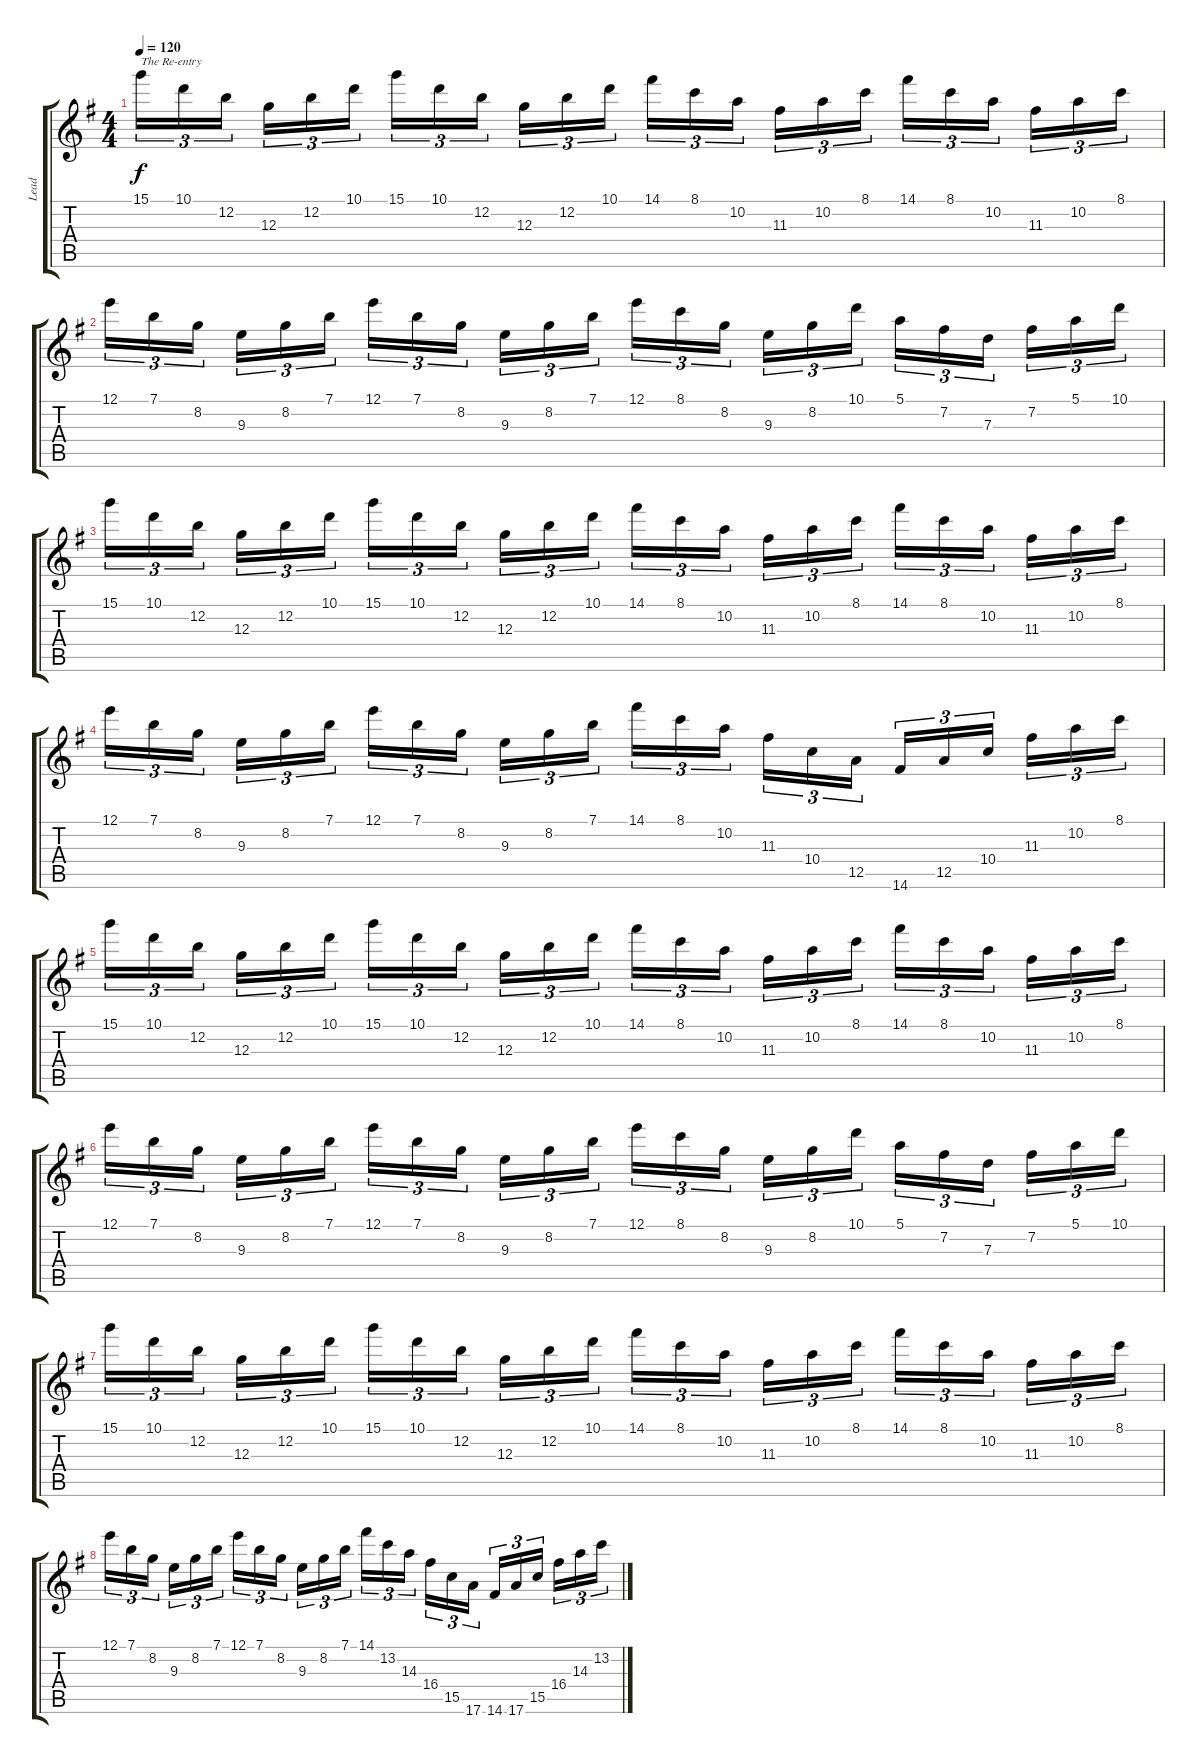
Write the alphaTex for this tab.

\track ("Lead" "Lead") {instrument electricguitarclean}
\staff {score tabs}
\tuning (E4 B3 G3 D3 A2 E2) {hide}
\ts (4 4)
\tempo 120
\clef g2
\ks g
15.1.16{tu (3 2) txt "The Re-entry" dy f} 10.1.16{tu (3 2)} 12.2.16{tu (3 2) beam splitsecondary} 12.3.16{tu (3 2)} 12.2.16{tu (3 2)} 10.1.16{tu (3 2)} 15.1.16{tu (3 2)} 10.1.16{tu (3 2)} 12.2.16{tu (3 2) beam splitsecondary} 12.3.16{tu (3 2)} 12.2.16{tu (3 2)} 10.1.16{tu (3 2)} 14.1.16{tu (3 2)} 8.1.16{tu (3 2)} 10.2.16{tu (3 2) beam splitsecondary} 11.3.16{tu (3 2)} 10.2.16{tu (3 2)} 8.1.16{tu (3 2)} 14.1.16{tu (3 2)} 8.1.16{tu (3 2)} 10.2.16{tu (3 2) beam splitsecondary} 11.3.16{tu (3 2)} 10.2.16{tu (3 2)} 8.1.16{tu (3 2)} |
12.1.16{tu (3 2)} 7.1.16{tu (3 2)} 8.2.16{tu (3 2) beam splitsecondary} 9.3.16{tu (3 2)} 8.2.16{tu (3 2)} 7.1.16{tu (3 2)} 12.1.16{tu (3 2)} 7.1.16{tu (3 2)} 8.2.16{tu (3 2) beam splitsecondary} 9.3.16{tu (3 2)} 8.2.16{tu (3 2)} 7.1.16{tu (3 2)} 12.1.16{tu (3 2)} 8.1.16{tu (3 2)} 8.2.16{tu (3 2) beam splitsecondary} 9.3.16{tu (3 2)} 8.2.16{tu (3 2)} 10.1.16{tu (3 2)} 5.1.16{tu (3 2)} 7.2.16{tu (3 2)} 7.3.16{tu (3 2) beam splitsecondary} 7.2.16{tu (3 2)} 5.1.16{tu (3 2)} 10.1.16{tu (3 2)} |
15.1.16{tu (3 2)} 10.1.16{tu (3 2)} 12.2.16{tu (3 2) beam splitsecondary} 12.3.16{tu (3 2)} 12.2.16{tu (3 2)} 10.1.16{tu (3 2)} 15.1.16{tu (3 2)} 10.1.16{tu (3 2)} 12.2.16{tu (3 2) beam splitsecondary} 12.3.16{tu (3 2)} 12.2.16{tu (3 2)} 10.1.16{tu (3 2)} 14.1.16{tu (3 2)} 8.1.16{tu (3 2)} 10.2.16{tu (3 2) beam splitsecondary} 11.3.16{tu (3 2)} 10.2.16{tu (3 2)} 8.1.16{tu (3 2)} 14.1.16{tu (3 2)} 8.1.16{tu (3 2)} 10.2.16{tu (3 2) beam splitsecondary} 11.3.16{tu (3 2)} 10.2.16{tu (3 2)} 8.1.16{tu (3 2)} |
12.1.16{tu (3 2)} 7.1.16{tu (3 2)} 8.2.16{tu (3 2) beam splitsecondary} 9.3.16{tu (3 2)} 8.2.16{tu (3 2)} 7.1.16{tu (3 2)} 12.1.16{tu (3 2)} 7.1.16{tu (3 2)} 8.2.16{tu (3 2) beam splitsecondary} 9.3.16{tu (3 2)} 8.2.16{tu (3 2)} 7.1.16{tu (3 2)} 14.1.16{tu (3 2)} 8.1.16{tu (3 2)} 10.2.16{tu (3 2) beam splitsecondary} 11.3.16{tu (3 2)} 10.4.16{tu (3 2)} 12.5.16{tu (3 2)} 14.6.16{tu (3 2)} 12.5.16{tu (3 2)} 10.4.16{tu (3 2) beam splitsecondary} 11.3.16{tu (3 2)} 10.2.16{tu (3 2)} 8.1.16{tu (3 2)} |
15.1.16{tu (3 2)} 10.1.16{tu (3 2)} 12.2.16{tu (3 2) beam splitsecondary} 12.3.16{tu (3 2)} 12.2.16{tu (3 2)} 10.1.16{tu (3 2)} 15.1.16{tu (3 2)} 10.1.16{tu (3 2)} 12.2.16{tu (3 2) beam splitsecondary} 12.3.16{tu (3 2)} 12.2.16{tu (3 2)} 10.1.16{tu (3 2)} 14.1.16{tu (3 2)} 8.1.16{tu (3 2)} 10.2.16{tu (3 2) beam splitsecondary} 11.3.16{tu (3 2)} 10.2.16{tu (3 2)} 8.1.16{tu (3 2)} 14.1.16{tu (3 2)} 8.1.16{tu (3 2)} 10.2.16{tu (3 2) beam splitsecondary} 11.3.16{tu (3 2)} 10.2.16{tu (3 2)} 8.1.16{tu (3 2)} |
12.1.16{tu (3 2)} 7.1.16{tu (3 2)} 8.2.16{tu (3 2) beam splitsecondary} 9.3.16{tu (3 2)} 8.2.16{tu (3 2)} 7.1.16{tu (3 2)} 12.1.16{tu (3 2)} 7.1.16{tu (3 2)} 8.2.16{tu (3 2) beam splitsecondary} 9.3.16{tu (3 2)} 8.2.16{tu (3 2)} 7.1.16{tu (3 2)} 12.1.16{tu (3 2)} 8.1.16{tu (3 2)} 8.2.16{tu (3 2) beam splitsecondary} 9.3.16{tu (3 2)} 8.2.16{tu (3 2)} 10.1.16{tu (3 2)} 5.1.16{tu (3 2)} 7.2.16{tu (3 2)} 7.3.16{tu (3 2) beam splitsecondary} 7.2.16{tu (3 2)} 5.1.16{tu (3 2)} 10.1.16{tu (3 2)} |
15.1.16{tu (3 2)} 10.1.16{tu (3 2)} 12.2.16{tu (3 2) beam splitsecondary} 12.3.16{tu (3 2)} 12.2.16{tu (3 2)} 10.1.16{tu (3 2)} 15.1.16{tu (3 2)} 10.1.16{tu (3 2)} 12.2.16{tu (3 2) beam splitsecondary} 12.3.16{tu (3 2)} 12.2.16{tu (3 2)} 10.1.16{tu (3 2)} 14.1.16{tu (3 2)} 8.1.16{tu (3 2)} 10.2.16{tu (3 2) beam splitsecondary} 11.3.16{tu (3 2)} 10.2.16{tu (3 2)} 8.1.16{tu (3 2)} 14.1.16{tu (3 2)} 8.1.16{tu (3 2)} 10.2.16{tu (3 2) beam splitsecondary} 11.3.16{tu (3 2)} 10.2.16{tu (3 2)} 8.1.16{tu (3 2)} |
12.1.16{tu (3 2)} 7.1.16{tu (3 2)} 8.2.16{tu (3 2) beam splitsecondary} 9.3.16{tu (3 2)} 8.2.16{tu (3 2)} 7.1.16{tu (3 2)} 12.1.16{tu (3 2)} 7.1.16{tu (3 2)} 8.2.16{tu (3 2) beam splitsecondary} 9.3.16{tu (3 2)} 8.2.16{tu (3 2)} 7.1.16{tu (3 2)} 14.1.16{tu (3 2)} 13.2.16{tu (3 2)} 14.3.16{tu (3 2) beam splitsecondary} 16.4.16{tu (3 2)} 15.5.16{tu (3 2)} 17.6.16{tu (3 2)} 14.6.16{tu (3 2)} 17.6.16{tu (3 2)} 15.5.16{tu (3 2) beam splitsecondary} 16.4.16{tu (3 2)} 14.3.16{tu (3 2)} 13.2.16{tu (3 2)}
